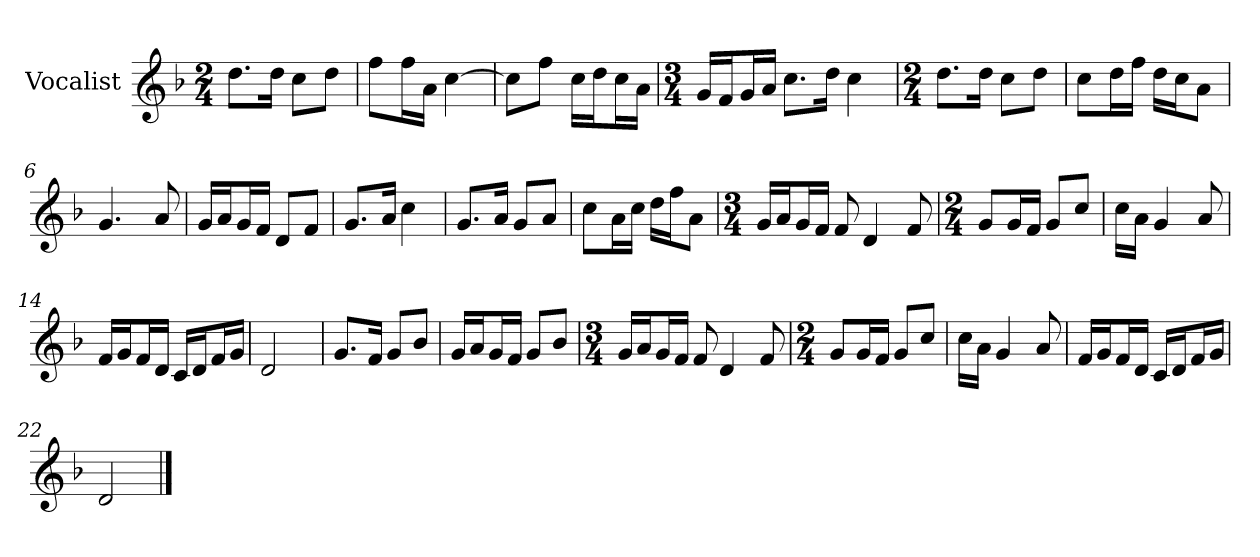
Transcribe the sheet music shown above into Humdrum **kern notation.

**kern
*part1
*staff1
*I"Vocalist
*k[b-]
*F:
*M2/4
=
8.ddL
16ddJk
8ccL
8ddJ
=1
8ffL
16ffL
16aJJ
[4cc
=2
8ccL]
8ffJ
16ccLL
16ddJ
16ccL
16aJJ
=3
*M3/4
16gLL
16fJ
16gL
16aJJ
8.ccL
16ddJk
4cc
=4
*M2/4
8.ddL
16ddJk
8ccL
8ddJ
=5
8ccL
16ddL
16ffJJ
16ddLL
16ccJ
8aJ
=6
4.g
8a
=7
16gLL
16aJ
16gL
16fJJ
8dL
8fJ
=8
8.gL
16aJk
4cc
=9
8.gL
16aJk
8gL
8aJ
=10
8ccL
16aL
16ccJJ
16ddLL
16ffJ
8aJ
=11
*M3/4
16gLL
16aJ
16gL
16fJJ
8f
4d
8f
=12
*M2/4
8gL
16gL
16fJJ
8gL
8ccJ
=13
16ccLL
16aJJ
4g
8a
=14
16fLL
16gJ
16fL
16dJJ
16cLL
16dJ
16fL
16gJJ
=15
2d
=16
8.gL
16fJk
8gL
8b-J
=17
16gLL
16aJ
16gL
16fJJ
8gL
8b-J
=18
*M3/4
16gLL
16aJ
16gL
16fJJ
8f
4d
8f
=19
*M2/4
8gL
16gL
16fJJ
8gL
8ccJ
=20
16ccLL
16aJJ
4g
8a
=21
16fLL
16gJ
16fL
16dJJ
16cLL
16dJ
16fL
16gJJ
=22
2d
==
*-
